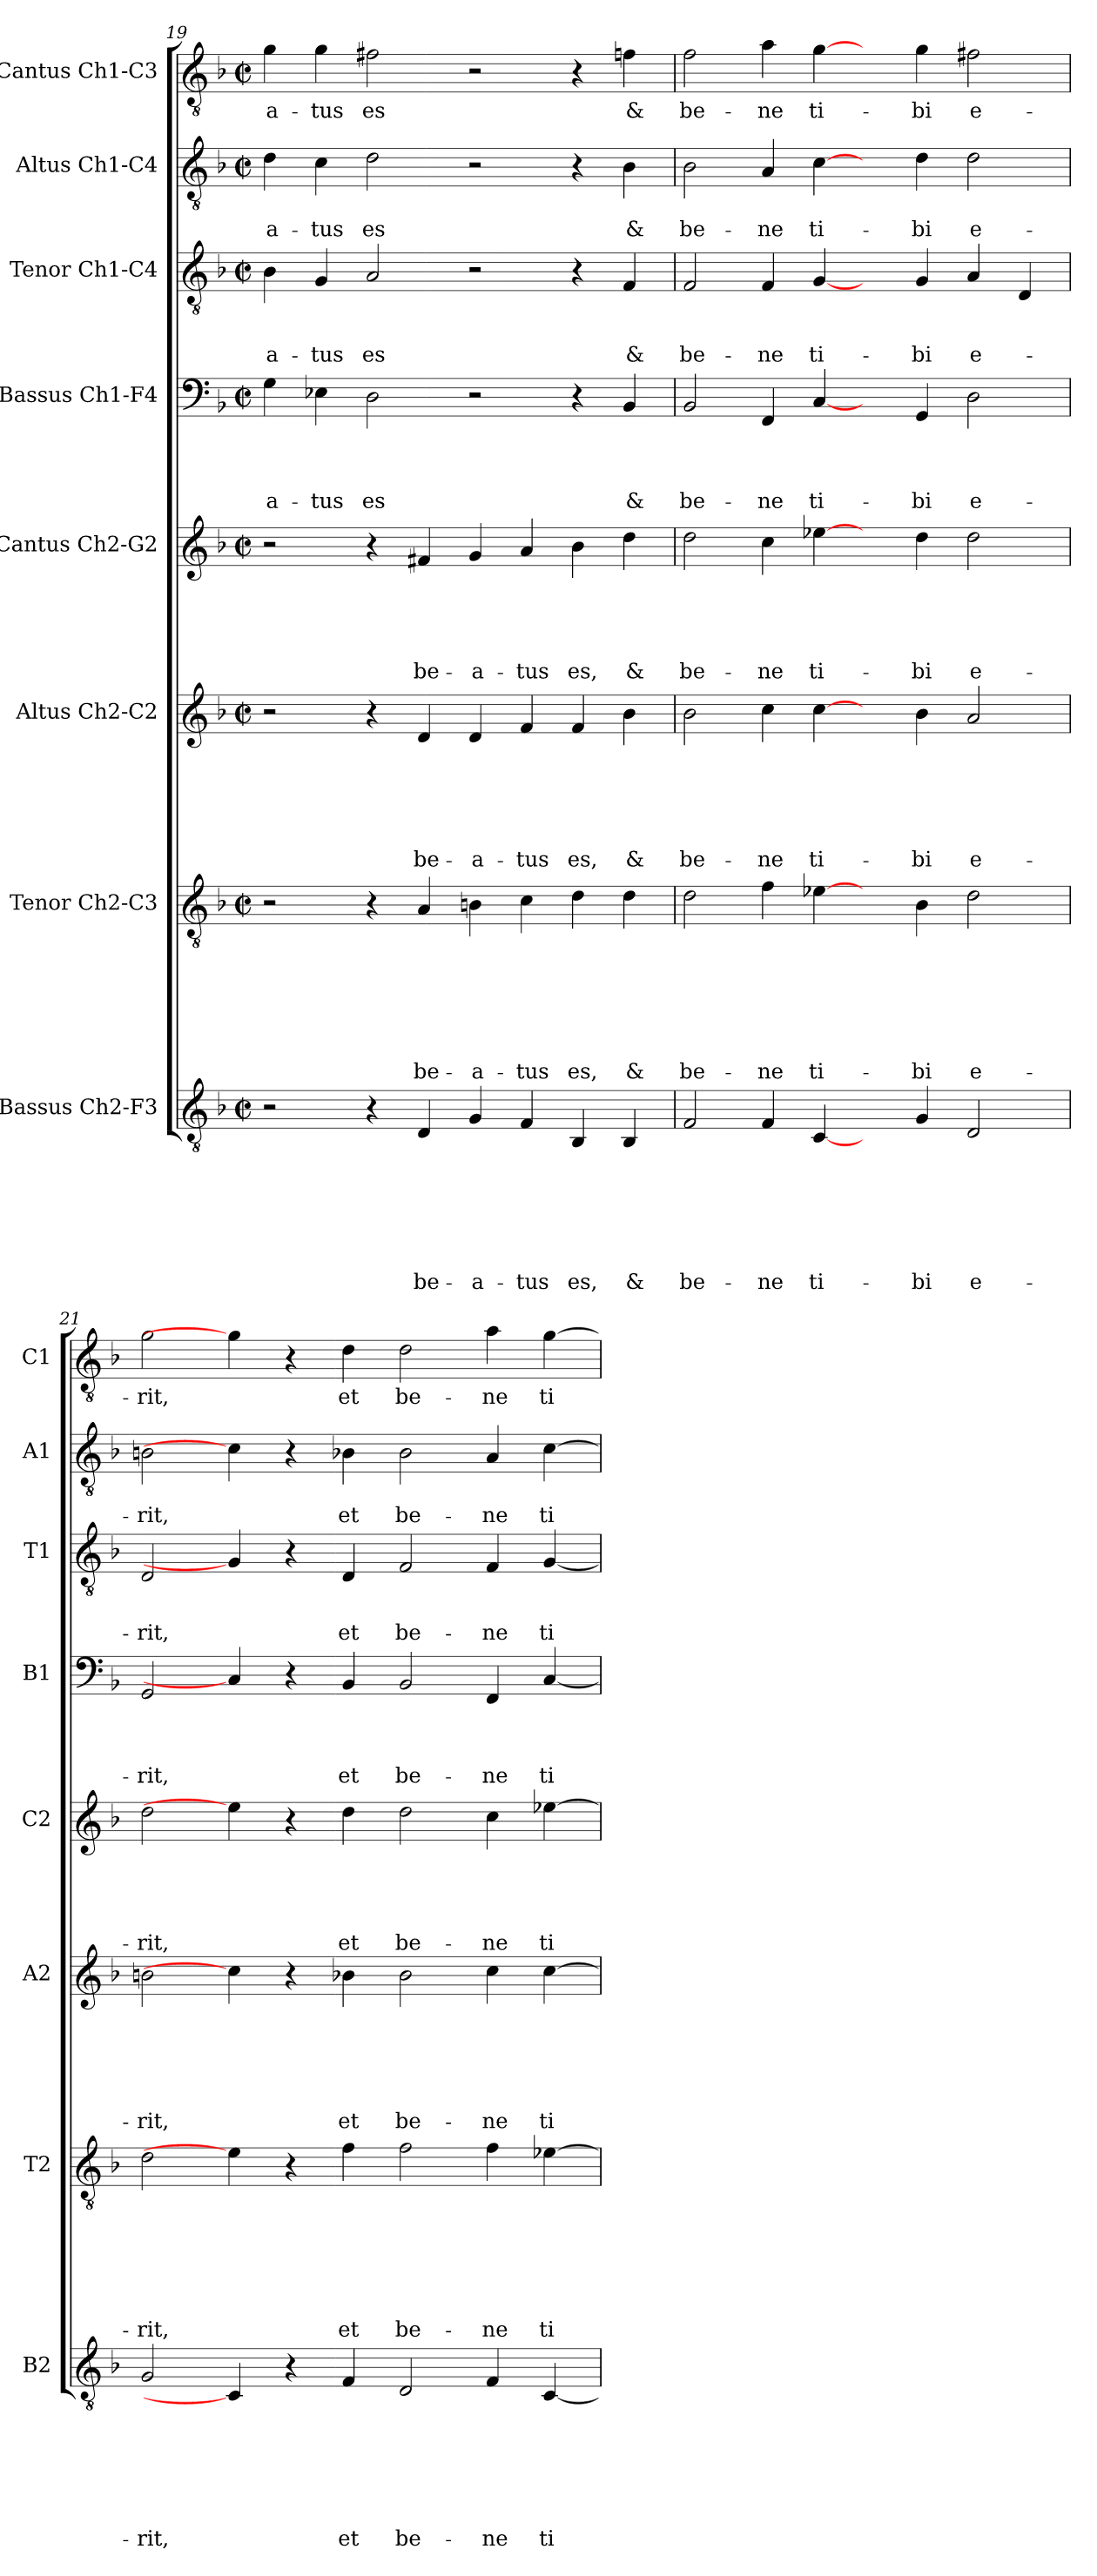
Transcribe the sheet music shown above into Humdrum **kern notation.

**kern	**text	**text	**text	**text	**text	**text	**text	**kern	**text	**text	**text	**text	**text	**text	**text	**kern	**text	**text	**text	**text	**text	**text	**kern	**text	**text	**text	**text	**text	**kern	**text	**text	**text	**text	**kern	**text	**text	**text	**kern	**text	**text	**kern	**text
*part8	*part8	*part8	*part8	*part8	*part8	*part8	*part8	*part7	*part7	*part7	*part7	*part7	*part7	*part7	*part7	*part6	*part6	*part6	*part6	*part6	*part6	*part6	*part5	*part5	*part5	*part5	*part5	*part5	*part4	*part4	*part4	*part4	*part4	*part3	*part3	*part3	*part3	*part2	*part2	*part2	*part1	*part1
*staff8	*staff8	*staff8	*staff8	*staff8	*staff8	*staff8	*staff8	*staff7	*staff7	*staff7	*staff7	*staff7	*staff7	*staff7	*staff7	*staff6	*staff6	*staff6	*staff6	*staff6	*staff6	*staff6	*staff5	*staff5	*staff5	*staff5	*staff5	*staff5	*staff4	*staff4	*staff4	*staff4	*staff4	*staff3	*staff3	*staff3	*staff3	*staff2	*staff2	*staff2	*staff1	*staff1
*I"Bassus Ch2-F3	*	*	*	*	*	*	*	*I"Tenor Ch2-C3	*	*	*	*	*	*	*	*I"Altus Ch2-C2	*	*	*	*	*	*	*I"Cantus Ch2-G2	*	*	*	*	*	*I"Bassus Ch1-F4	*	*	*	*	*I"Tenor Ch1-C4	*	*	*	*I"Altus Ch1-C4	*	*	*I"Cantus Ch1-C3	*
*I'B2	*	*	*	*	*	*	*	*I'T2	*	*	*	*	*	*	*	*I'A2	*	*	*	*	*	*	*I'C2	*	*	*	*	*	*I'B1	*	*	*	*	*I'T1	*	*	*	*I'A1	*	*	*I'C1	*
*clefGv2	*	*	*	*	*	*	*	*clefGv2	*	*	*	*	*	*	*	*clefG2	*	*	*	*	*	*	*clefG2	*	*	*	*	*	*clefF4	*	*	*	*	*clefGv2	*	*	*	*clefGv2	*	*	*clefGv2	*
*k[b-]	*	*	*	*	*	*	*	*k[b-]	*	*	*	*	*	*	*	*k[b-]	*	*	*	*	*	*	*k[b-]	*	*	*	*	*	*k[b-]	*	*	*	*	*k[b-]	*	*	*	*k[b-]	*	*	*k[b-]	*
*F:	*	*	*	*	*	*	*	*F:	*	*	*	*	*	*	*	*F:	*	*	*	*	*	*	*F:	*	*	*	*	*	*F:	*	*	*	*	*F:	*	*	*	*F:	*	*	*F:	*
*M2/2	*	*	*	*	*	*	*	*M2/2	*	*	*	*	*	*	*	*M2/2	*	*	*	*	*	*	*M2/2	*	*	*	*	*	*M2/2	*	*	*	*	*M2/2	*	*	*	*M2/2	*	*	*M2/2	*
*met(c|)	*	*	*	*	*	*	*	*met(c|)	*	*	*	*	*	*	*	*met(c|)	*	*	*	*	*	*	*met(c|)	*	*	*	*	*	*met(c|)	*	*	*	*	*met(c|)	*	*	*	*met(c|)	*	*	*met(c|)	*
=19	=19	=19	=19	=19	=19	=19	=19	=19	=19	=19	=19	=19	=19	=19	=19	=19	=19	=19	=19	=19	=19	=19	=19	=19	=19	=19	=19	=19	=19	=19	=19	=19	=19	=19	=19	=19	=19	=19	=19	=19	=19	=19
!	!	!	!	!	!	!	!	!	!	!	!	!	!	!	!	!	!	!	!	!	!	!	!	!	!	!	!	!	!	!	!	!	!LO:LY:b	!	!	!	!LO:LY:b	!	!	!LO:LY:b	!	!LO:LY:b
2r	.	.	.	.	.	.	.	2r	.	.	.	.	.	.	.	2r	.	.	.	.	.	.	2r	.	.	.	.	.	4G\	.	.	.	-a-	4B-\	.	.	-a-	4d\	.	-a-	4g\	-a-
!	!	!	!	!	!	!	!	!	!	!	!	!	!	!	!	!	!	!	!	!	!	!	!	!	!	!	!	!	!	!	!	!	!LO:LY:b	!	!	!	!LO:LY:b	!	!	!LO:LY:b	!	!LO:LY:b
.	.	.	.	.	.	.	.	.	.	.	.	.	.	.	.	.	.	.	.	.	.	.	.	.	.	.	.	.	4E-X\	.	.	.	-tus	4G/	.	.	-tus	4c\	.	-tus	4g\	-tus
!	!	!	!	!	!	!	!	!	!	!	!	!	!	!	!	!	!	!	!	!	!	!	!	!	!	!	!	!	!	!	!	!	!LO:LY:b	!	!	!	!LO:LY:b	!	!	!LO:LY:b	!	!LO:LY:b
4r	.	.	.	.	.	.	.	4r	.	.	.	.	.	.	.	4r	.	.	.	.	.	.	4r	.	.	.	.	.	2D\	.	.	.	es	2A/	.	.	es	2d\	.	es	2f#X\	es
!	!	!	!	!	!	!	!LO:LY:b	!	!	!	!	!	!	!	!LO:LY:b	!	!	!	!	!	!	!LO:LY:b	!	!	!	!	!	!LO:LY:b	!	!	!	!	!	!	!	!	!	!	!	!	!	!
4D/	.	.	.	.	.	.	be-	4A/	.	.	.	.	.	.	be-	4d/	.	.	.	.	.	be-	4f#X/	.	.	.	.	be-	.	.	.	.	.	.	.	.	.	.	.	.	.	.
!	!	!	!	!	!	!	!LO:LY:b	!	!	!	!	!	!	!	!LO:LY:b	!	!	!	!	!	!	!LO:LY:b	!	!	!	!	!	!LO:LY:b	!	!	!	!	!	!	!	!	!	!	!	!	!	!
4G/	.	.	.	.	.	.	-a-	4Bn\	.	.	.	.	.	.	-a-	4d/	.	.	.	.	.	-a-	4g/	.	.	.	.	-a-	2r	.	.	.	.	2r	.	.	.	2r	.	.	2r	.
!	!	!	!	!	!	!	!LO:LY:b	!	!	!	!	!	!	!	!LO:LY:b	!	!	!	!	!	!	!LO:LY:b	!	!	!	!	!	!LO:LY:b	!	!	!	!	!	!	!	!	!	!	!	!	!	!
4F/	.	.	.	.	.	.	-tus	4c\	.	.	.	.	.	.	-tus	4f/	.	.	.	.	.	-tus	4a/	.	.	.	.	-tus	.	.	.	.	.	.	.	.	.	.	.	.	.	.
!	!	!	!	!	!	!	!LO:LY:b	!	!	!	!	!	!	!	!LO:LY:b	!	!	!	!	!	!	!LO:LY:b	!	!	!	!	!	!LO:LY:b	!	!	!	!	!	!	!	!	!	!	!	!	!	!
4BB-/	.	.	.	.	.	.	es,	4d\	.	.	.	.	.	.	es,	4f/	.	.	.	.	.	es,	4b-\	.	.	.	.	es,	4r	.	.	.	.	4r	.	.	.	4r	.	.	4r	.
!	!	!	!	!	!	!	!LO:LY:b	!	!	!	!	!	!	!	!LO:LY:b	!	!	!	!	!	!	!LO:LY:b	!	!	!	!	!	!LO:LY:b	!	!	!	!	!LO:LY:b	!	!	!	!LO:LY:b	!	!	!LO:LY:b	!	!LO:LY:b
4BB-/	.	.	.	.	.	.	&	4d\	.	.	.	.	.	.	&	4b-\	.	.	.	.	.	&	4dd\	.	.	.	.	&	4BB-/	.	.	.	&	4F/	.	.	&	4B-\	.	&	4fn\	&
=20	=20	=20	=20	=20	=20	=20	=20	=20	=20	=20	=20	=20	=20	=20	=20	=20	=20	=20	=20	=20	=20	=20	=20	=20	=20	=20	=20	=20	=20	=20	=20	=20	=20	=20	=20	=20	=20	=20	=20	=20	=20	=20
!	!	!	!	!	!	!	!LO:LY:b	!	!	!	!	!	!	!	!LO:LY:b	!	!	!	!	!	!	!LO:LY:b	!	!	!	!	!	!LO:LY:b	!	!	!	!	!LO:LY:b	!	!	!	!LO:LY:b	!	!	!LO:LY:b	!	!LO:LY:b
2F/	.	.	.	.	.	.	be-	2d\	.	.	.	.	.	.	be-	2b-\	.	.	.	.	.	be-	2dd\	.	.	.	.	be-	2BB-/	.	.	.	be-	2F/	.	.	be-	2B-\	.	be-	2f\	be-
!	!	!	!	!	!	!	!LO:LY:b	!	!	!	!	!	!	!	!LO:LY:b	!	!	!	!	!	!	!LO:LY:b	!	!	!	!	!	!LO:LY:b	!	!	!	!	!LO:LY:b	!	!	!	!LO:LY:b	!	!	!LO:LY:b	!	!LO:LY:b
4F/	.	.	.	.	.	.	-ne	4f\	.	.	.	.	.	.	-ne	4cc\	.	.	.	.	.	-ne	4cc\	.	.	.	.	-ne	4FF/	.	.	.	-ne	4F/	.	.	-ne	4A/	.	-ne	4a\	-ne
!	!	!	!	!	!	!	!LO:LY:b	!	!	!	!	!	!	!	!LO:LY:b	!	!	!	!	!	!	!LO:LY:b	!	!	!	!	!	!LO:LY:b	!	!	!	!	!LO:LY:b	!	!	!	!LO:LY:b	!	!	!LO:LY:b	!	!LO:LY:b
[4C/	.	.	.	.	.	.	ti-	[4e-X\	.	.	.	.	.	.	ti-	[4cc\	.	.	.	.	.	ti-	[4ee-X\	.	.	.	.	ti-	[4C/	.	.	.	ti-	[4G/	.	.	ti-	[4c\	.	ti-	[4g\	ti-
4ryy	.	.	.	.	.	.	.	4ryy	.	.	.	.	.	.	.	4ryy	.	.	.	.	.	.	4ryy	.	.	.	.	.	4ryy	.	.	.	.	4ryy	.	.	.	4ryy	.	.	4ryy	.
!	!	!	!	!	!	!	!LO:LY:b	!	!	!	!	!	!	!	!LO:LY:b	!	!	!	!	!	!	!LO:LY:b	!	!	!	!	!	!LO:LY:b	!	!	!	!	!LO:LY:b	!	!	!	!LO:LY:b	!	!	!LO:LY:b	!	!LO:LY:b
4G/	.	.	.	.	.	.	-bi	4B-\	.	.	.	.	.	.	-bi	4b-\	.	.	.	.	.	-bi	4dd\	.	.	.	.	-bi	4GG/	.	.	.	-bi	4G/	.	.	-bi	4d\	.	-bi	4g\	-bi
!	!	!	!	!	!	!	!LO:LY:b	!	!	!	!	!	!	!	!LO:LY:b	!	!	!	!	!	!	!LO:LY:b	!	!	!	!	!	!LO:LY:b	!	!	!	!	!LO:LY:b	!	!	!	!LO:LY:b	!	!	!LO:LY:b	!	!LO:LY:b
2D/	.	.	.	.	.	.	e-	2d\	.	.	.	.	.	.	e-	2a/	.	.	.	.	.	e-	2dd\	.	.	.	.	e-	2D\	.	.	.	e-	4A/	.	.	e-	2d\	.	e-	2f#X\	e-
.	.	.	.	.	.	.	.	.	.	.	.	.	.	.	.	.	.	.	.	.	.	.	.	.	.	.	.	.	.	.	.	.	.	4D/	.	.	.	.	.	.	.	.
=21	=21	=21	=21	=21	=21	=21	=21	=21	=21	=21	=21	=21	=21	=21	=21	=21	=21	=21	=21	=21	=21	=21	=21	=21	=21	=21	=21	=21	=21	=21	=21	=21	=21	=21	=21	=21	=21	=21	=21	=21	=21	=21
!	!	!	!	!	!	!	!LO:LY:b	!	!	!	!	!	!	!	!LO:LY:b	!	!	!	!	!	!	!LO:LY:b	!	!	!	!	!	!LO:LY:b	!	!	!	!	!LO:LY:b	!	!	!	!LO:LY:b	!	!	!LO:LY:b	!	!LO:LY:b
2G/	.	.	.	.	.	.	-rit,	2d\	.	.	.	.	.	.	-rit,	2bn\	.	.	.	.	.	-rit,	2dd\	.	.	.	.	-rit,	2GG/	.	.	.	-rit,	2D/	.	.	-rit,	2Bn\	.	-rit,	2g\	-rit,
4C/]	.	.	.	.	.	.	.	4e-\]	.	.	.	.	.	.	.	4cc\]	.	.	.	.	.	.	4ee-\]	.	.	.	.	.	4C/]	.	.	.	.	4G/]	.	.	.	4c\]	.	.	4g\]	.
4r	.	.	.	.	.	.	.	4r	.	.	.	.	.	.	.	4r	.	.	.	.	.	.	4r	.	.	.	.	.	4r	.	.	.	.	4r	.	.	.	4r	.	.	4r	.
!	!	!	!	!	!	!	!LO:LY:b	!	!	!	!	!	!	!	!LO:LY:b	!	!	!	!	!	!	!LO:LY:b	!	!	!	!	!	!LO:LY:b	!	!	!	!	!LO:LY:b	!	!	!	!LO:LY:b	!	!	!LO:LY:b	!	!LO:LY:b
4F/	.	.	.	.	.	.	et	4f\	.	.	.	.	.	.	et	4b-X\	.	.	.	.	.	et	4dd\	.	.	.	.	et	4BB-/	.	.	.	et	4D/	.	.	et	4B-X\	.	et	4d\	et
!	!	!	!	!	!	!	!LO:LY:b	!	!	!	!	!	!	!	!LO:LY:b	!	!	!	!	!	!	!LO:LY:b	!	!	!	!	!	!LO:LY:b	!	!	!	!	!LO:LY:b	!	!	!	!LO:LY:b	!	!	!LO:LY:b	!	!LO:LY:b
2D/	.	.	.	.	.	.	be-	2f\	.	.	.	.	.	.	be-	2b-\	.	.	.	.	.	be-	2dd\	.	.	.	.	be-	2BB-/	.	.	.	be-	2F/	.	.	be-	2B-\	.	be-	2d\	be-
!	!	!	!	!	!	!	!LO:LY:b	!	!	!	!	!	!	!	!LO:LY:b	!	!	!	!	!	!	!LO:LY:b	!	!	!	!	!	!LO:LY:b	!	!	!	!	!LO:LY:b	!	!	!	!LO:LY:b	!	!	!LO:LY:b	!	!LO:LY:b
4F/	.	.	.	.	.	.	-ne	4f\	.	.	.	.	.	.	-ne	4cc\	.	.	.	.	.	-ne	4cc\	.	.	.	.	-ne	4FF/	.	.	.	-ne	4F/	.	.	-ne	4A/	.	-ne	4a\	-ne
!	!	!	!	!	!	!	!LO:LY:b	!	!	!	!	!	!	!	!LO:LY:b	!	!	!	!	!	!	!LO:LY:b	!	!	!	!	!	!LO:LY:b	!	!	!	!	!LO:LY:b	!	!	!	!LO:LY:b	!	!	!LO:LY:b	!	!LO:LY:b
[4C/	.	.	.	.	.	.	ti-	[4e-X\	.	.	.	.	.	.	ti-	[4cc\	.	.	.	.	.	ti-	[4ee-X\	.	.	.	.	ti-	[4C/	.	.	.	ti-	[4G/	.	.	ti-	[4c\	.	ti-	[4g\	ti-
=	=	=	=	=	=	=	=	=	=	=	=	=	=	=	=	=	=	=	=	=	=	=	=	=	=	=	=	=	=	=	=	=	=	=	=	=	=	=	=	=	=	=
*-	*-	*-	*-	*-	*-	*-	*-	*-	*-	*-	*-	*-	*-	*-	*-	*-	*-	*-	*-	*-	*-	*-	*-	*-	*-	*-	*-	*-	*-	*-	*-	*-	*-	*-	*-	*-	*-	*-	*-	*-	*-	*-
